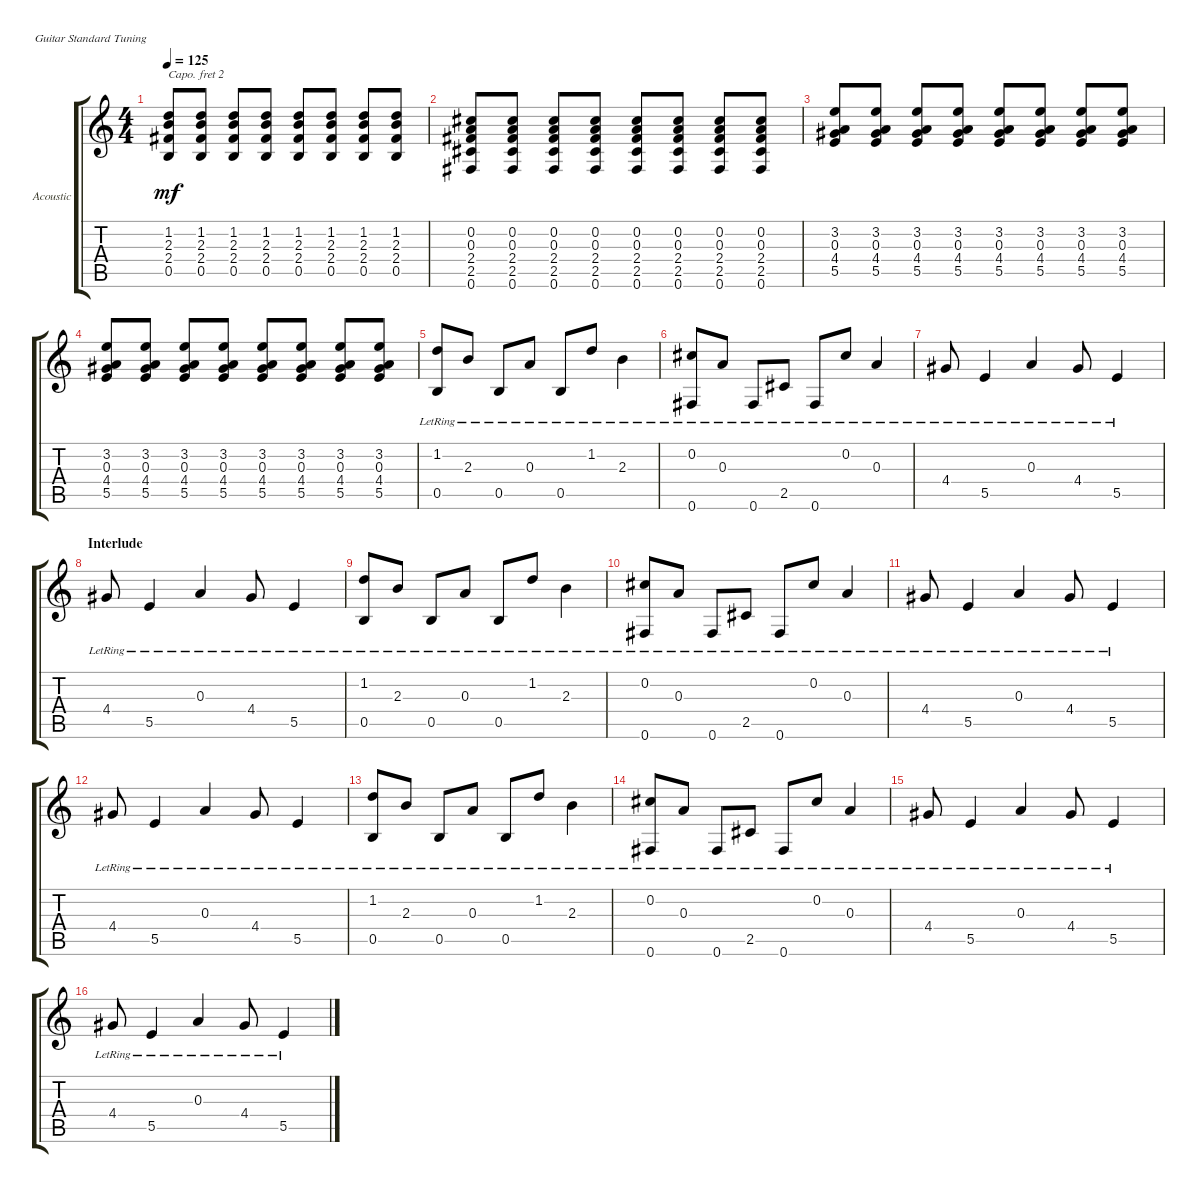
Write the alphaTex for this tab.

\defaultSystemsLayout 4
\bracketExtendMode groupsimilarinstruments
\firstSystemTrackNameOrientation horizontal
\otherSystemsTrackNameOrientation horizontal
\track ("Acoustic Guitar 1 " "Acoustic") {instrument acousticguitarsteel}
\staff {score tabs}
\capo 2
\tuning (E4 B3 G3 D3 A2 E2)
\ts (4 4)
\tempo 125
\clef g2
\ks c
(1.2 2.3 2.4 0.5).8{dy mf} (1.2 2.3 2.4 0.5).8 (1.2 2.3 2.4 0.5).8 (1.2 2.3 2.4 0.5).8 (1.2 2.3 2.4 0.5).8 (1.2 2.3 2.4 0.5).8 (1.2 2.3 2.4 0.5).8 (1.2 2.3 2.4 0.5).8 |
(0.2 0.3 2.4 2.5 0.6).8 (0.2 0.3 2.4 2.5 0.6).8 (0.2 0.3 2.4 2.5 0.6).8 (0.2 0.3 2.4 2.5 0.6).8 (0.2 0.3 2.4 2.5 0.6).8 (0.2 0.3 2.4 2.5 0.6).8 (0.2 0.3 2.4 2.5 0.6).8 (0.2 0.3 2.4 2.5 0.6).8 |
(5.5 4.4 0.3 3.2).8 (5.5 4.4 0.3 3.2).8 (5.5 4.4 0.3 3.2).8 (5.5 4.4 0.3 3.2).8 (5.5 4.4 0.3 3.2).8 (5.5 4.4 0.3 3.2).8 (5.5 4.4 0.3 3.2).8 (5.5 4.4 0.3 3.2).8 |
(5.5 4.4 0.3 3.2).8 (5.5 4.4 0.3 3.2).8 (5.5 4.4 0.3 3.2).8 (5.5 4.4 0.3 3.2).8 (5.5 4.4 0.3 3.2).8 (5.5 4.4 0.3 3.2).8 (5.5 4.4 0.3 3.2).8 (5.5 4.4 0.3 3.2).8 |
(0.5{lr} 1.2{lr}).8 2.3{lr}.8 0.5{lr}.8 0.3{lr}.8 0.5{lr}.8 1.2{lr}.8 2.3{lr}.4 |
(0.6{lr} 0.2{lr}).8 0.3{lr}.8 0.6{lr}.8 2.5{lr}.8 0.6{lr}.8 0.2{lr}.8 0.3{lr}.4 |
4.4{lr}.8 5.5{lr}.4 0.3{lr}.4 4.4{lr}.8 5.5{lr}.4 |
\section ("" "Interlude")
4.4{lr}.8 5.5{lr}.4 0.3{lr}.4 4.4{lr}.8 5.5{lr}.4 |
(0.5{lr} 1.2{lr}).8 2.3{lr}.8 0.5{lr}.8 0.3{lr}.8 0.5{lr}.8 1.2{lr}.8 2.3{lr}.4 |
(0.6{lr} 0.2{lr}).8 0.3{lr}.8 0.6{lr}.8 2.5{lr}.8 0.6{lr}.8 0.2{lr}.8 0.3{lr}.4 |
4.4{lr}.8 5.5{lr}.4 0.3{lr}.4 4.4{lr}.8 5.5{lr}.4 |
4.4{lr}.8 5.5{lr}.4 0.3{lr}.4 4.4{lr}.8 5.5{lr}.4 |
(0.5{lr} 1.2{lr}).8 2.3{lr}.8 0.5{lr}.8 0.3{lr}.8 0.5{lr}.8 1.2{lr}.8 2.3{lr}.4 |
(0.6{lr} 0.2{lr}).8 0.3{lr}.8 0.6{lr}.8 2.5{lr}.8 0.6{lr}.8 0.2{lr}.8 0.3{lr}.4 |
4.4{lr}.8 5.5{lr}.4 0.3{lr}.4 4.4{lr}.8 5.5{lr}.4 |
4.4{lr}.8 5.5{lr}.4 0.3{lr}.4 4.4{lr}.8 5.5{lr}.4
